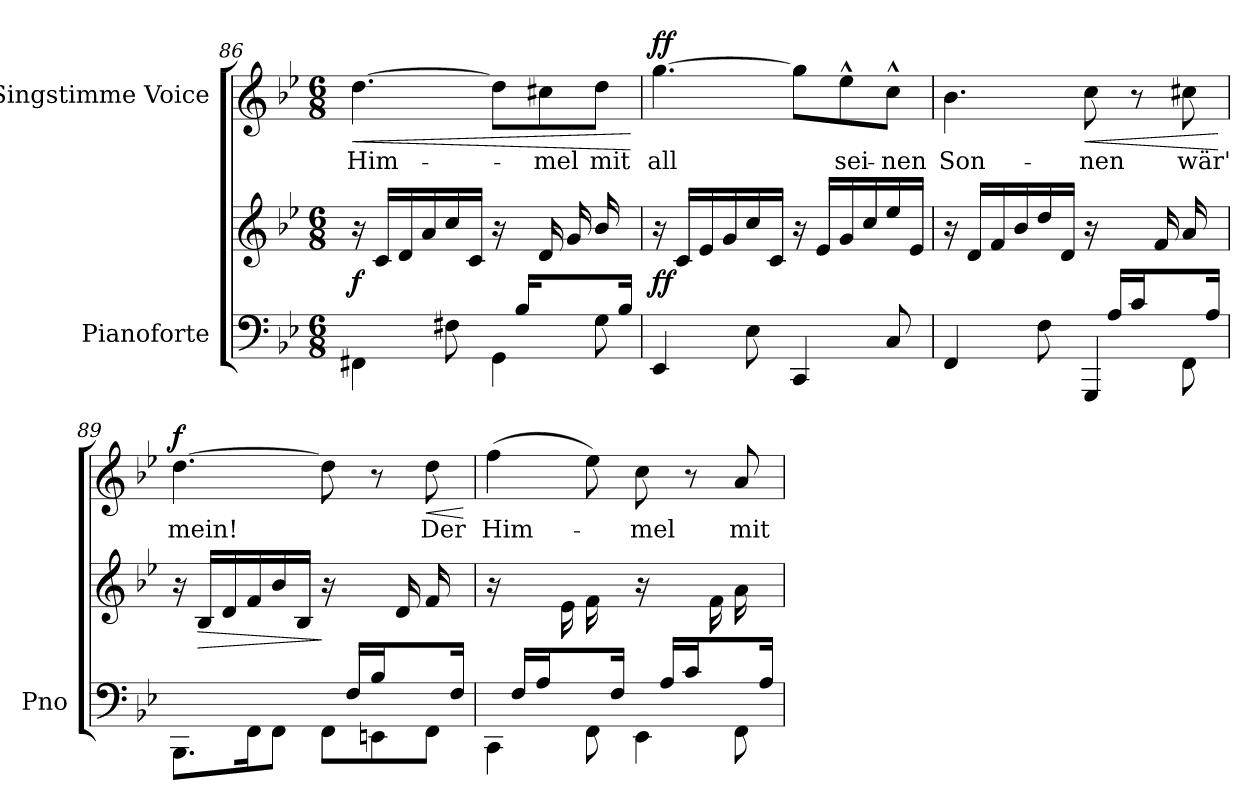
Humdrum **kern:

**kern	**kern	**dynam	**kern	**text	**dynam
*part2	*part2	*part2	*part1	*part1	*part1
*staff3	*staff2	*staff2/3	*staff1	*staff1	*staff1
*I"Pianoforte	*	*	*I"Singstimme Voice	*	*
*I'Pno	*	*	*	*	*
*clefF4	*clefG2	*	*clefG2	*	*
*k[b-e-]	*k[b-e-]	*	*k[b-e-]	*	*
*M6/8	*M6/8	*	*M6/8	*	*
=86	=86	=86	=86	=86	=86
*^	*	*	*	*	*
!	!	!	!LO:DY:b	!	!LO:LY:b	!LO:HP:b
4..ryy	4FF#X\	16r	f	[4.dd\	Him-	<
.	.	16c/LL	.	.	.	.
.	.	16d/	.	.	.	.
.	.	16a/	.	.	.	.
.	8F#X\	16cc/	.	.	.	.
.	.	16c/JJ	.	.	.	.
.	4GG\	16r	.	8dd\L]	.	.
16B-/LL	.	16ryy	.	.	.	.
!	!	!	!	!	!LO:LY:b	!
8.ryy	.	16d/	.	8cc#X\	-mel	.
.	.	16g/	.	.	.	.
!	!	!	!	!	!LO:LY:b	!
.	8G\	16b-/	.	8dd\J	mit	.
16B-/JJ	.	16ryy	.	.	.	.
*v	*v	*	*	*	*	*
.	.	.	.	.	[
!!LO:LB:g=z
=87	=87	=87	=87	=87	=87
!	!	!LO:DY:b	!	!LO:LY:b	!LO:DY:a
4EE-/	16r	ff	[4.gg\	all	ff
.	16c/LL	.	.	.	.
.	16e-/	.	.	.	.
.	16g/	.	.	.	.
8E-\	16cc/	.	.	.	.
.	16c/JJ	.	.	.	.
4CC/	16r	.	8gg\L]	.	.
.	16e-/LL	.	.	.	.
!	!	!	!	!LO:LY:b	!
.	16g/	.	8ee-^^\	sei-	.
.	16cc/	.	.	.	.
!	!	!	!	!LO:LY:b	!
8C/	16ee-/	.	8cc^^\J	-nen	.
.	16e-/JJ	.	.	.	.
=88	=88	=88	=88	=88	=88
*^	*	*	*	*	*
!	!	!	!	!	!LO:LY:b	!
4..ryy	4FF/	16r	.	4.b-\	Son-	.
.	.	16d/LL	.	.	.	.
.	.	16f/	.	.	.	.
.	.	16b-/	.	.	.	.
.	8F\	16dd/	.	.	.	.
.	.	16d/JJ	.	.	.	.
!	!	!	!	!	!LO:LY:b	!LO:HP:b
.	4GGG/	16r	.	8cc\	-nen	<
16A/LL	.	8ryy	.	.	.	.
16c/	.	.	.	8r	.	.
8ryy	.	16f/	.	.	.	.
!	!	!	!	!	!LO:LY:b	!
.	8FF\	16a/	.	8cc#X\	wär'	.
16A/JJ	.	16ryy	.	.	.	.
*v	*v	*	*	*	*	*
.	.	.	.	.	[
=89	=89	=89	=89	=89	=89
*^	*	*	*	*	*
!	!	!	!	!	!LO:LY:b	!LO:DY:a
4..ryy	8.BBB-\L	16r	.	[4.dd\	mein!	f
!	!	!	!LO:HP:b	!	!	!
.	.	16B-/LL	>	.	.	.
.	.	16d/	.	.	.	.
.	16FF\K	16f/	.	.	.	.
.	8FF\J	16b-/	.	.	.	.
.	.	16B-/JJ	.	.	.	.
.	8FF\L	16r	]	8dd\]	.	.
16F/LL	.	8ryy	.	.	.	.
16B-/	8EEn\	.	.	8r	.	.
8ryy	.	16d/	.	.	.	.
!	!	!	!	!	!LO:LY:b	!LO:HP:b
.	8FF\J	16f/	.	8dd\	Der	<
16F/JJ	.	16ryy	.	.	.	.
*v	*v	*	*	*	*	*
.	.	.	.	.	[
!!LO:LB:g=z
=90	=90	=90	=90	=90	=90
*^	*	*	*	*	*
!	!	!	!	!	!LO:LY:b	!
16ryy	4CC\	16r	.	(>4ff\	Him-	.
16F/LL	.	8ryy	.	.	.	.
16A/	.	.	.	.	.	.
8ryy	.	16e-\	.	.	.	.
.	8FF\	16f\	.	8ee-\)	.	.
16F/JJ	.	16ryy	.	.	.	.
!	!	!	!	!	!LO:LY:b	!
16ryy	4EE-\	16r	.	8cc\	-mel	.
16A/LL	.	8ryy	.	.	.	.
16c/	.	.	.	8r	.	.
8ryy	.	16f\	.	.	.	.
!	!	!	!	!	!LO:LY:b	!
.	8FF\	16a\	.	8a/	mit	.
16A/JJ	.	16ryy	.	.	.	.
*v	*v	*	*	*	*	*
=	=	=	=	=	=
*-	*-	*-	*-	*-	*-
